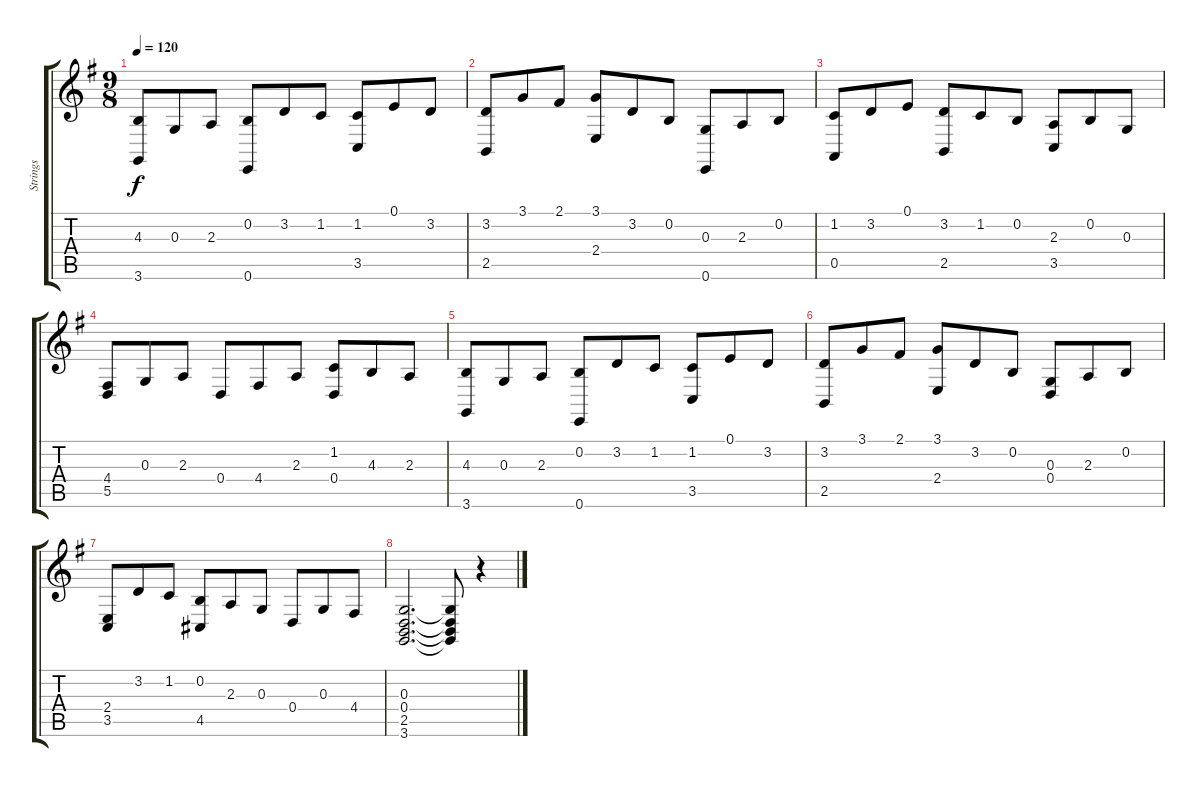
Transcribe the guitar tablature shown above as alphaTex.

\track ("Strings" "Strings") {instrument stringensemble1}
\staff {score tabs}
\tuning (E4 B3 G3 D3 A2 E2) {hide}
\ts (9 8)
\tempo 120
\clef g2
\ks g
(4.3 3.6).8{dy f} 0.3.8 2.3.8 (0.2 0.6).8 3.2.8 1.2.8 (1.2 3.5).8 0.1.8 3.2.8 |
(3.2 2.5).8 3.1.8 2.1.8 (3.1 2.4).8 3.2.8 0.2.8 (0.3 0.6).8 2.3.8 0.2.8 |
(1.2 0.5).8 3.2.8 0.1.8 (3.2 2.5).8 1.2.8 0.2.8 (2.3 3.5).8 0.2.8 0.3.8 |
(4.4 5.5).8 0.3.8 2.3.8 0.4.8 4.4.8 2.3.8 (1.2 0.4).8 4.3.8 2.3.8 |
(4.3 3.6).8 0.3.8 2.3.8 (0.2 0.6).8 3.2.8 1.2.8 (1.2 3.5).8 0.1.8 3.2.8 |
(3.2 2.5).8 3.1.8 2.1.8 (3.1 2.4).8 3.2.8 0.2.8 (0.3 0.4).8 2.3.8 0.2.8 |
(2.4 3.5).8 3.2.8 1.2.8 (0.2 4.5).8 2.3.8 0.3.8 0.4.8 0.3.8 4.4.8 |
(0.3 0.4 2.5 3.6).2{d} (0.3{t} 0.4{t} 2.5{t} 3.6{t}).8 r.4
